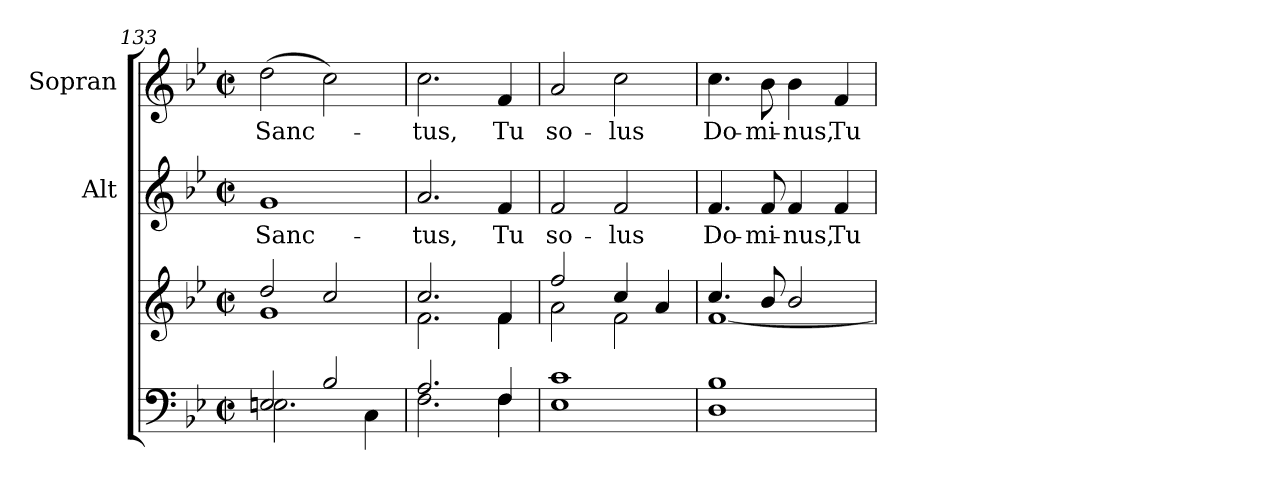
**kern	**kern	**kern	**text	**kern	**text
*part3	*part3	*part2	*part2	*part1	*part1
*staff4	*staff3	*staff2	*staff2	*staff1	*staff1
*	*	*I"Alt	*	*I"Sopran	*
*	*	*I'A.	*	*I'S.	*
!!LO:PB:g=z
*clefF4	*clefG2	*clefG2	*	*clefG2	*
*k[b-e-]	*k[b-e-]	*k[b-e-]	*	*k[b-e-]	*
*B-:	*B-:	*B-:	*	*B-:	*
*M2/2	*M2/2	*M2/2	*	*M2/2	*
*met(c|)	*met(c|)	*met(c|)	*	*met(c|)	*
=133	=133	=133	=133	=133	=133
*^	*^	*	*	*	*
!	!	!	!	!	!LO:LY:b	!	!LO:LY:b
2En/	2.En\	2dd/	1g	1g	Sanc-	(>2dd\	Sanc-
2B-/	.	2cc/	.	.	.	2cc\)	.
.	4C\	.	.	.	.	.	.
=134	=134	=134	=134	=134	=134	=134	=134
!	!	!	!	!	!LO:LY:b	!	!LO:LY:b
2.A/	2.F\	2.cc/	2.f\	2.a/	-tus,	2.cc\	-tus,
!	!	!	!	!	!LO:LY:b	!	!LO:LY:b
4F/	4F\	4f/	4f\	4f/	Tu	4f/	Tu
=135	=135	=135	=135	=135	=135	=135	=135
!	!	!	!	!	!LO:LY:b	!	!LO:LY:b
1c	1E-	2ff/	2a\	2f/	so-	2a/	so-
!	!	!	!	!	!LO:LY:b	!	!LO:LY:b
.	.	4cc/	2f\	2f/	-lus	2cc\	-lus
.	.	4a/	.	.	.	.	.
=136	=136	=136	=136	=136	=136	=136	=136
!	!	!	!	!	!LO:LY:b	!	!LO:LY:b
1B-	1D	4.cc/	[<1f	4.f/	Do-	4.cc\	Do-
!	!	!	!	!	!LO:LY:b	!	!LO:LY:b
.	.	8b-/	.	8f/	-mi-	8b-\	-mi-
!	!	!	!	!	!LO:LY:b	!	!LO:LY:b
.	.	2b-/	.	4f/	-nus,	4b-\	-nus,
!	!	!	!	!	!LO:LY:b	!	!LO:LY:b
.	.	.	.	4f/	Tu	4f/	Tu
*v	*v	*	*	*	*	*	*
*	*v	*v	*	*	*	*
=	=	=	=	=	=
*-	*-	*-	*-	*-	*-
